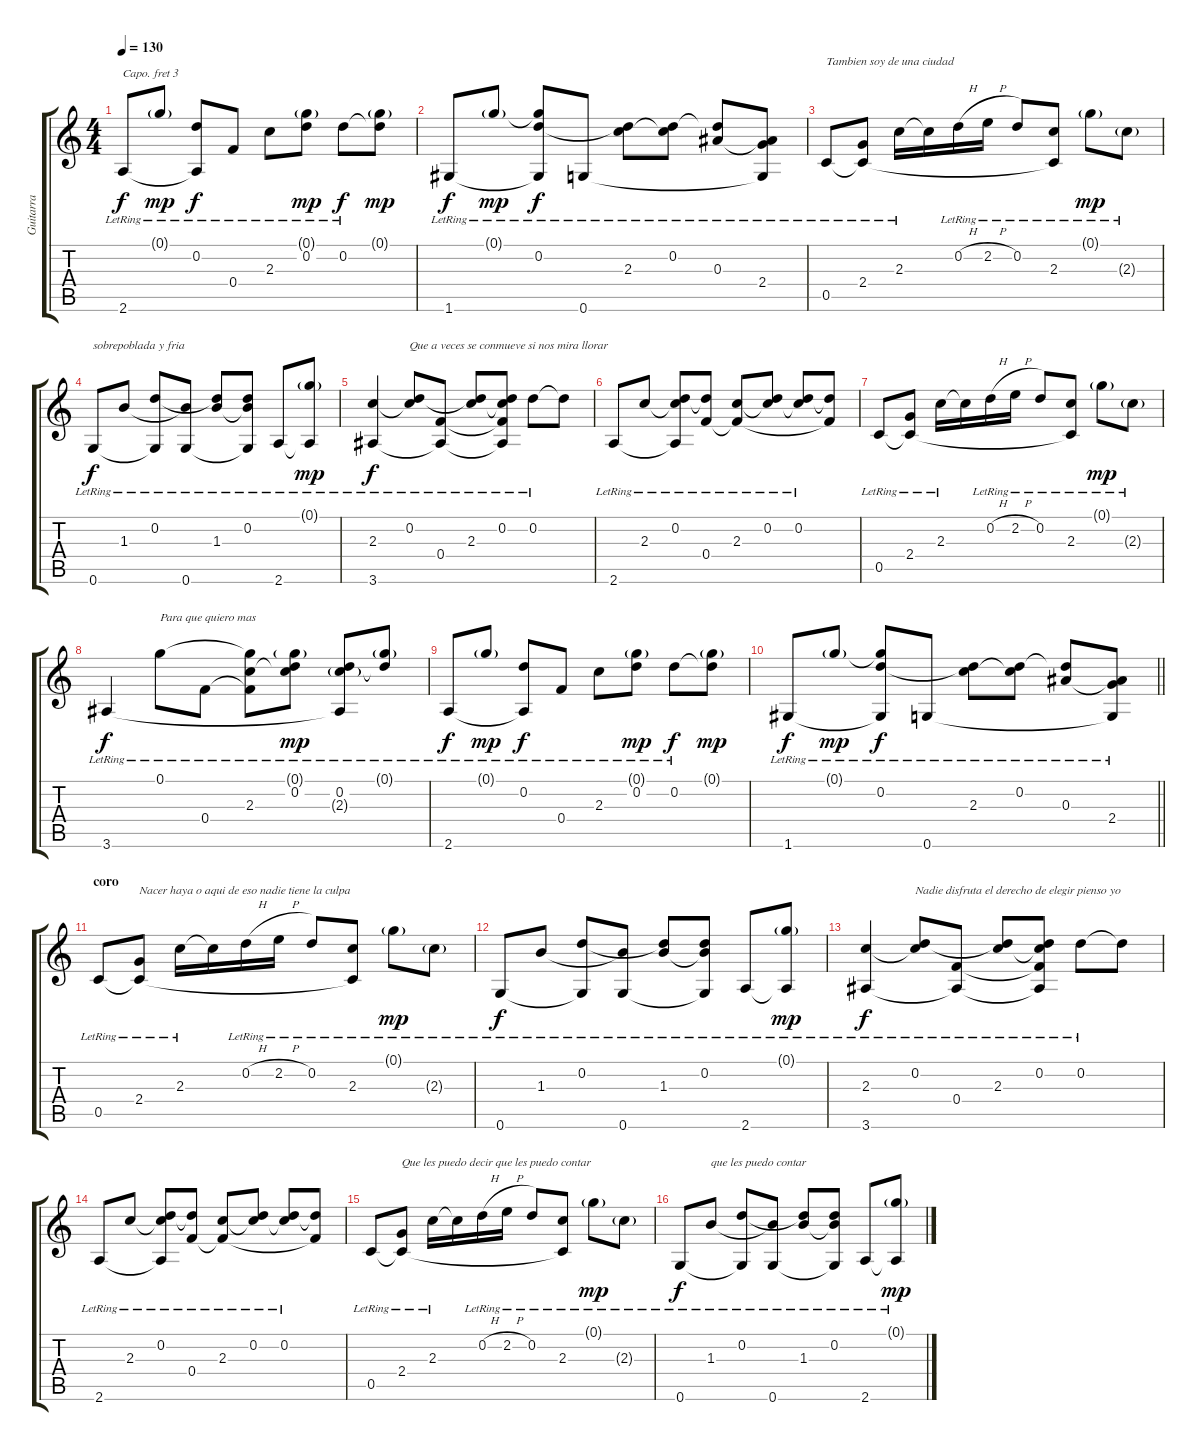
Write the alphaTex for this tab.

\track ("Guitarra" "Guitarra") {instrument acousticguitarnylon}
\staff {score tabs}
\capo 3
\tuning (E4 B3 G3 D3 A2 E2) {hide}
\ts (4 4)
\tempo 130
\clef g2
\ks c
2.6{lr}.8{dy f} 0.1{g lr}.8{dy mp} (0.2{lr} 2.6{t}).8{dy f} 0.4{lr}.8 2.3{lr}.8 (0.1{g} 0.2{lr}).8{dy mp} 0.2{lr}.8{dy f} (0.1{g} 0.2{t}).8{dy mp} |
1.6{lr}.8{dy f} 0.1{g lr}.8{dy mp} (0.1{t} 0.2{lr} 1.6{t}).8{dy f} 0.6{lr}.8 (0.2{t} 2.3{lr}).8 (0.2{lr} 2.3{t}).8 (0.2{t} 0.3{lr}).8 (0.3{t} 2.4{lr} 0.6{t}).8 |
0.5{lr}.8{txt "Tambien soy de una ciudad"} (2.4{lr} 0.5{t}).8 2.3{lr}.16 2.3{t}.16 0.2{h lr}.16 2.2{h lr}.16 0.2{lr}.8 (2.3{lr} 0.5{t}).8 0.1{g lr}.8{dy mp} 2.3{g lr}.8 |
0.6{lr}.8{txt "sobrepoblada y fria" dy f} 1.3{lr}.8 (0.2{lr} 0.6{t}).8 (1.3{t} 0.6{lr}).8 (0.2{t} 1.3{lr}).8 (0.2{lr} 1.3{t} 0.6{t}).8 2.6{lr}.8 (0.1{g lr} 2.6{t}).8{dy mp} |
(2.3{lr} 3.6{lr}).4{dy f} (0.2{lr} 2.3{t}).8{txt "Que a veces se conmueve si nos mira llorar"} (0.4{lr} 3.6{t}).8 (0.2{t} 2.3{lr}).8 (0.2{lr} 2.3{t} 0.4{t} 3.6{t}).8 0.2{lr}.8 0.2{t}.8 |
2.6{lr}.8 2.3{lr}.8 (0.2{lr} 2.3{t} 2.6{t}).8 (0.2{t} 0.4{lr}).8 (2.3{lr} 0.4{t}).8 (0.2{lr} 2.3{t}).8 (0.2{lr} 2.3{t}).8 (0.2{t} 0.4{t}).8 |
0.5{lr}.8 (2.4{lr} 0.5{t}).8 2.3{lr}.16 2.3{t}.16 0.2{h lr}.16 2.2{h lr}.16 0.2{lr}.8 (2.3{lr} 0.5{t}).8 0.1{g lr}.8{dy mp} 2.3{g lr}.8 |
3.6{lr}.4{dy f} 0.1{lr}.8{txt "Para que quiero mas"} 0.4{lr}.8 (0.1{t} 2.3{lr} 0.4{t}).8 (0.1{g} 0.2{lr} 2.3{t}).8{dy mp} (0.2 2.3{g lr} 3.6{t}).8 (0.1{g lr} 0.2{t}).8 |
2.6{lr}.8{dy f} 0.1{g lr}.8{dy mp} (0.2{lr} 2.6{t}).8{dy f} 0.4{lr}.8 2.3{lr}.8 (0.1{g} 0.2{lr}).8{dy mp} 0.2{lr}.8{dy f} (0.1{g} 0.2{t}).8{dy mp} |
\barLineRight lightlight
1.6{lr}.8{dy f} 0.1{g lr}.8{dy mp} (0.1{t} 0.2{lr} 1.6{t}).8{dy f} 0.6{lr}.8 (0.2{t} 2.3{lr}).8 (0.2{lr} 2.3{t}).8 (0.2{t} 0.3{lr}).8 (0.3{t} 2.4{lr} 0.6{t}).8 |
\section ("" "coro")
0.5{lr}.8 (2.4{lr} 0.5{t}).8{txt "Nacer haya o aqui de eso nadie tiene la culpa"} 2.3{lr}.16 2.3{t}.16 0.2{h lr}.16 2.2{h lr}.16 0.2{lr}.8 (2.3{lr} 0.5{t}).8 0.1{g lr}.8{dy mp} 2.3{g lr}.8 |
0.6{lr}.8{dy f} 1.3{lr}.8 (0.2{lr} 0.6{t}).8 (1.3{t} 0.6{lr}).8 (0.2{t} 1.3{lr}).8 (0.2{lr} 1.3{t} 0.6{t}).8 2.6{lr}.8 (0.1{g lr} 2.6{t}).8{dy mp} |
(2.3{lr} 3.6{lr}).4{dy f} (0.2{lr} 2.3{t}).8{txt "Nadie disfruta el derecho de elegir pienso yo"} (0.4{lr} 3.6{t}).8 (0.2{t} 2.3{lr}).8 (0.2{lr} 2.3{t} 0.4{t} 3.6{t}).8 0.2{lr}.8 0.2{t}.8 |
2.6{lr}.8 2.3{lr}.8 (0.2{lr} 2.3{t} 2.6{t}).8 (0.2{t} 0.4{lr}).8 (2.3{lr} 0.4{t}).8 (0.2{lr} 2.3{t}).8 (0.2{lr} 2.3{t}).8 (0.2{t} 0.4{t}).8 |
0.5{lr}.8 (2.4{lr} 0.5{t}).8{txt "Que les puedo decir que les puedo contar"} 2.3{lr}.16 2.3{t}.16 0.2{h lr}.16 2.2{h lr}.16 0.2{lr}.8 (2.3{lr} 0.5{t}).8 0.1{g lr}.8{dy mp} 2.3{g lr}.8 |
0.6{lr}.8{dy f} 1.3{lr}.8{txt "que les puedo contar"} (0.2{lr} 0.6{t}).8 (1.3{t} 0.6{lr}).8 (0.2{t} 1.3{lr}).8 (0.2{lr} 1.3{t} 0.6{t}).8 2.6{lr}.8 (0.1{g lr} 2.6{t}).8{dy mp}
